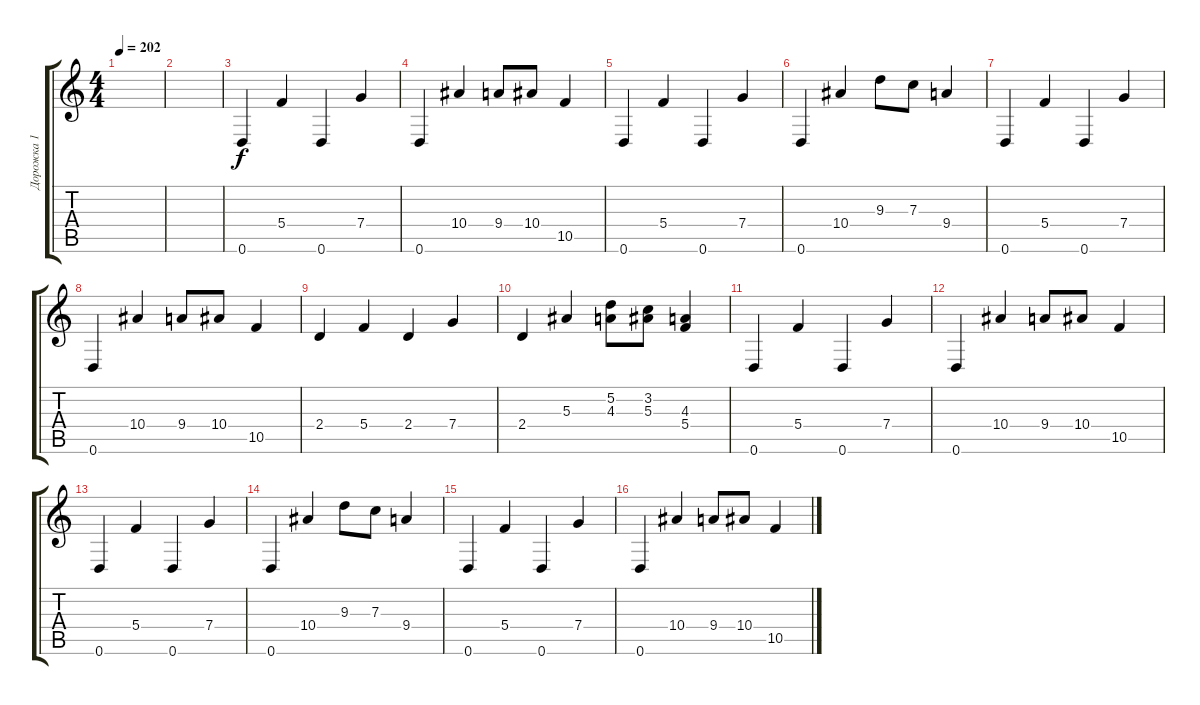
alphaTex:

\track ("Дорожка 1" "Дорожка 1") {instrument distortionguitar}
\staff {score tabs}
\tuning (D4 A3 F3 C3 G2 D2) {hide}
\ts (4 4)
\tempo 202
\clef g2
\ks c
|
|
0.6.4 5.4.4 0.6.4 7.4.4 |
0.6.4 10.4.4 9.4.8 10.4.8 10.5.4 |
0.6.4 5.4.4 0.6.4 7.4.4 |
0.6.4 10.4.4 9.3.8 7.3.8 9.4.4 |
0.6.4 5.4.4 0.6.4 7.4.4 |
0.6.4 10.4.4 9.4.8 10.4.8 10.5.4 |
2.4.4 5.4.4 2.4.4 7.4.4 |
2.4.4 5.3.4 (5.2 4.3).8 (3.2 5.3).8 (4.3 5.4).4 |
0.6.4 5.4.4 0.6.4 7.4.4 |
0.6.4 10.4.4 9.4.8 10.4.8 10.5.4 |
0.6.4 5.4.4 0.6.4 7.4.4 |
0.6.4 10.4.4 9.3.8 7.3.8 9.4.4 |
0.6.4 5.4.4 0.6.4 7.4.4 |
0.6.4 10.4.4 9.4.8 10.4.8 10.5.4
